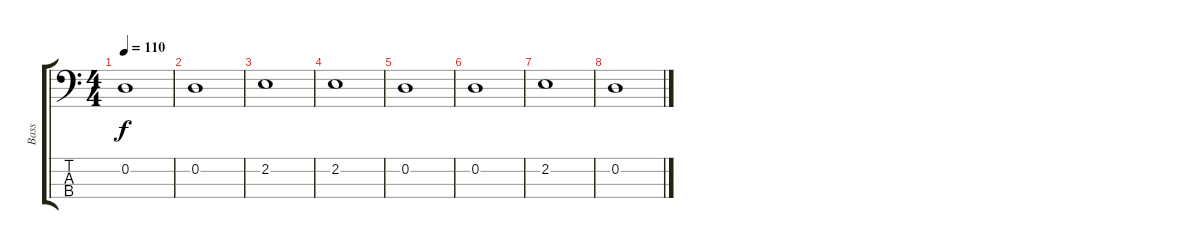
\track ("Bass" "Bass") {instrument electricbassfinger}
\staff {score tabs}
\tuning (G2 D2 A1 E1) {hide}
\ts (4 4)
\tempo 110
\clef f4
\ks c
0.2.1{dy f} |
0.2.1 |
2.2.1 |
2.2.1 |
0.2.1 |
0.2.1 |
2.2.1 |
0.2.1
